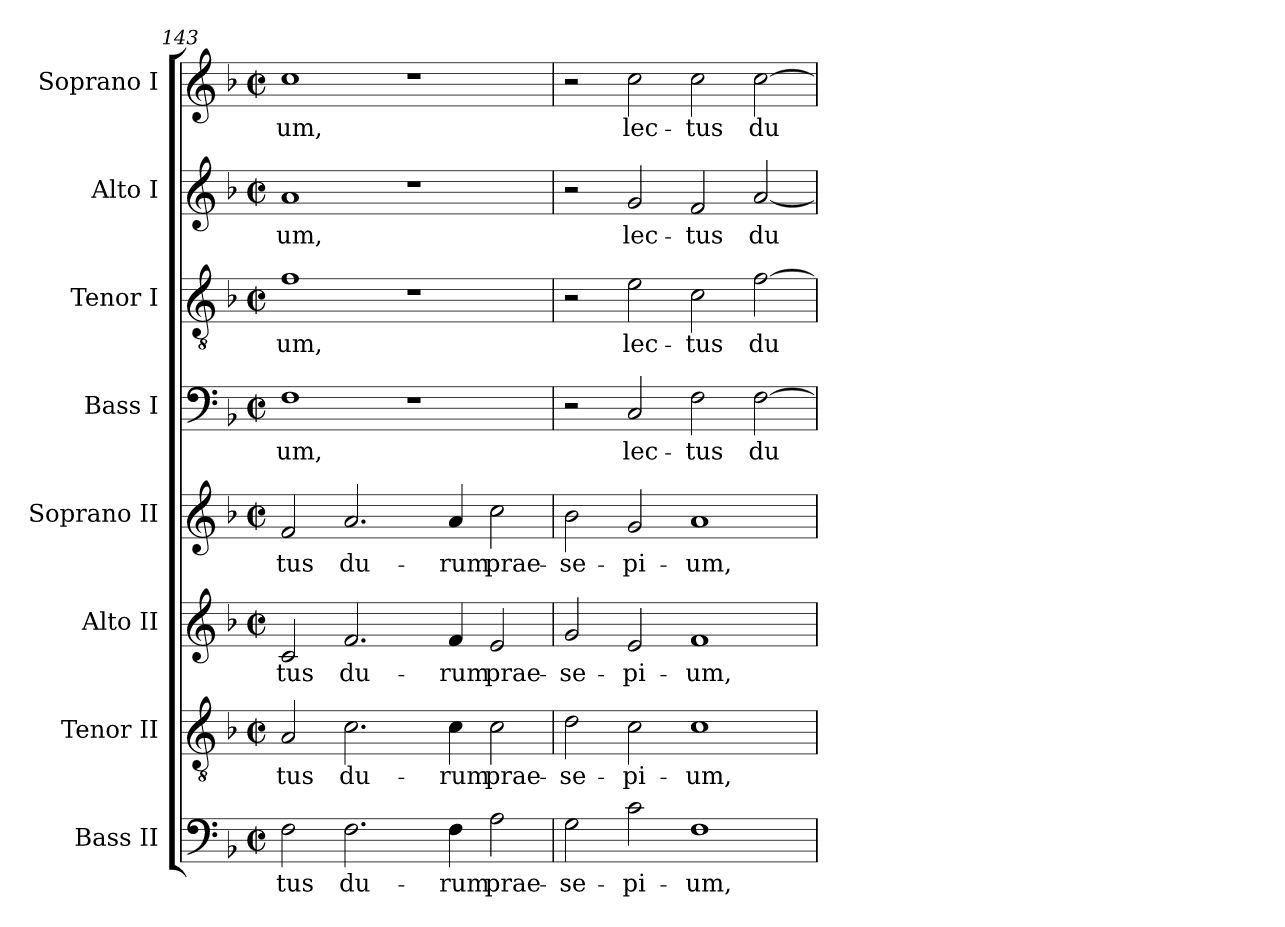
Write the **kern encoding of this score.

**kern	**text	**kern	**text	**kern	**text	**kern	**text	**kern	**text	**kern	**text	**kern	**text	**kern	**text
*part8	*part8	*part7	*part7	*part6	*part6	*part5	*part5	*part4	*part4	*part3	*part3	*part2	*part2	*part1	*part1
*staff8	*staff8	*staff7	*staff7	*staff6	*staff6	*staff5	*staff5	*staff4	*staff4	*staff3	*staff3	*staff2	*staff2	*staff1	*staff1
*I"Bass II	*	*I"Tenor II	*	*I"Alto II	*	*I"Soprano II	*	*I"Bass I	*	*I"Tenor I	*	*I"Alto I	*	*I"Soprano I	*
*I'B. II	*	*I'T. II	*	*I'A. II	*	*	*	*I'B. I	*	*I'T. I	*	*I'A. I	*	*	*
*clefF4	*	*clefGv2	*	*clefG2	*	*clefG2	*	*clefF4	*	*clefGv2	*	*clefG2	*	*clefG2	*
*	*	*ITrd7c12	*	*	*	*	*	*	*	*ITrd7c12	*	*	*	*	*
*k[b-]	*	*k[b-]	*	*k[b-]	*	*k[b-]	*	*k[b-]	*	*k[b-]	*	*k[b-]	*	*k[b-]	*
*F:	*	*F:	*	*F:	*	*F:	*	*F:	*	*F:	*	*F:	*	*F:	*
*M2/2	*	*M2/2	*	*M2/2	*	*M2/2	*	*M2/2	*	*M2/2	*	*M2/2	*	*M2/2	*
*met(c|)	*	*met(c|)	*	*met(c|)	*	*met(c|)	*	*met(c|)	*	*met(c|)	*	*met(c|)	*	*met(c|)	*
=143	=143	=143	=143	=143	=143	=143	=143	=143	=143	=143	=143	=143	=143	=143	=143
!	!LO:LY:b:color=#000000	!	!	!	!	!	!	!	!	!	!	!	!	!	!
!	!	!	!LO:LY:b:color=#000000	!	!	!	!	!	!	!	!	!	!	!	!
!	!	!	!	!	!LO:LY:b:color=#000000	!	!	!	!	!	!	!	!	!	!
!	!	!	!	!	!	!	!LO:LY:b:color=#000000	!	!	!	!	!	!	!	!
!	!	!	!	!	!	!	!	!	!LO:LY:b:color=#000000	!	!	!	!	!	!
!	!	!	!	!	!	!	!	!	!	!	!LO:LY:b:color=#000000	!	!	!	!
!	!	!	!	!	!	!	!	!	!	!	!	!	!LO:LY:b:color=#000000	!	!
!	!	!	!	!	!	!	!	!	!	!	!	!	!	!	!LO:LY:b:color=#000000
2Fi\	-tus	2AAi/	-tus	2ci/	-tus	2fi/	-tus	1Fi	-um,	1Fi	-um,	1ai	-um,	1cci	-um,
!	!LO:LY:b:color=#000000	!	!	!	!	!	!	!	!	!	!	!	!	!	!
!	!	!	!LO:LY:b:color=#000000	!	!	!	!	!	!	!	!	!	!	!	!
!	!	!	!	!	!LO:LY:b:color=#000000	!	!	!	!	!	!	!	!	!	!
!	!	!	!	!	!	!	!LO:LY:b:color=#000000	!	!	!	!	!	!	!	!
2.Fi\	du-	2.Ci\	du-	2.fi/	du-	2.ai/	du-	.	.	.	.	.	.	.	.
.	.	.	.	.	.	.	.	1r	.	1r	.	1r	.	1r	.
!	!LO:LY:b:color=#000000	!	!	!	!	!	!	!	!	!	!	!	!	!	!
!	!	!	!LO:LY:b:color=#000000	!	!	!	!	!	!	!	!	!	!	!	!
!	!	!	!	!	!LO:LY:b:color=#000000	!	!	!	!	!	!	!	!	!	!
!	!	!	!	!	!	!	!LO:LY:b:color=#000000	!	!	!	!	!	!	!	!
4Fi\	-rum	4Ci\	-rum	4fi/	-rum	4ai/	-rum	.	.	.	.	.	.	.	.
!	!LO:LY:b:color=#000000	!	!	!	!	!	!	!	!	!	!	!	!	!	!
!	!	!	!LO:LY:b:color=#000000	!	!	!	!	!	!	!	!	!	!	!	!
!	!	!	!	!	!LO:LY:b:color=#000000	!	!	!	!	!	!	!	!	!	!
!	!	!	!	!	!	!	!LO:LY:b:color=#000000	!	!	!	!	!	!	!	!
2Ai\	prae-	2Ci\	prae-	2ei/	prae-	2cci\	prae-	.	.	.	.	.	.	.	.
=144	=144	=144	=144	=144	=144	=144	=144	=144	=144	=144	=144	=144	=144	=144	=144
!	!LO:LY:b:color=#000000	!	!	!	!	!	!	!	!	!	!	!	!	!	!
!	!	!	!LO:LY:b:color=#000000	!	!	!	!	!	!	!	!	!	!	!	!
!	!	!	!	!	!LO:LY:b:color=#000000	!	!	!	!	!	!	!	!	!	!
!	!	!	!	!	!	!	!LO:LY:b:color=#000000	!	!	!	!	!	!	!	!
2Gi\	-se-	2Di\	-se-	2gi/	-se-	2b-i\	-se-	2r	.	2r	.	2r	.	2r	.
!	!LO:LY:b:color=#000000	!	!	!	!	!	!	!	!	!	!	!	!	!	!
!	!	!	!LO:LY:b:color=#000000	!	!	!	!	!	!	!	!	!	!	!	!
!	!	!	!	!	!LO:LY:b:color=#000000	!	!	!	!	!	!	!	!	!	!
!	!	!	!	!	!	!	!LO:LY:b:color=#000000	!	!	!	!	!	!	!	!
!	!	!	!	!	!	!	!	!	!LO:LY:b:color=#000000	!	!	!	!	!	!
!	!	!	!	!	!	!	!	!	!	!	!LO:LY:b:color=#000000	!	!	!	!
!	!	!	!	!	!	!	!	!	!	!	!	!	!LO:LY:b:color=#000000	!	!
!	!	!	!	!	!	!	!	!	!	!	!	!	!	!	!LO:LY:b:color=#000000
2ci\	-pi-	2Ci\	-pi-	2ei/	-pi-	2gi/	-pi-	2Ci/	lec-	2Ei\	lec-	2gi/	lec-	2cci\	lec-
!	!LO:LY:b:color=#000000	!	!	!	!	!	!	!	!	!	!	!	!	!	!
!	!	!	!LO:LY:b:color=#000000	!	!	!	!	!	!	!	!	!	!	!	!
!	!	!	!	!	!LO:LY:b:color=#000000	!	!	!	!	!	!	!	!	!	!
!	!	!	!	!	!	!	!LO:LY:b:color=#000000	!	!	!	!	!	!	!	!
!	!	!	!	!	!	!	!	!	!LO:LY:b:color=#000000	!	!	!	!	!	!
!	!	!	!	!	!	!	!	!	!	!	!LO:LY:b:color=#000000	!	!	!	!
!	!	!	!	!	!	!	!	!	!	!	!	!	!LO:LY:b:color=#000000	!	!
!	!	!	!	!	!	!	!	!	!	!	!	!	!	!	!LO:LY:b:color=#000000
1Fi	-um,	1Ci	-um,	1fi	-um,	1ai	-um,	2Fi\	-tus	2Ci\	-tus	2fi/	-tus	2cci\	-tus
!	!	!	!	!	!	!	!	!	!LO:LY:b:color=#000000	!	!	!	!	!	!
!	!	!	!	!	!	!	!	!	!	!	!LO:LY:b:color=#000000	!	!	!	!
!	!	!	!	!	!	!	!	!	!	!	!	!	!LO:LY:b:color=#000000	!	!
!	!	!	!	!	!	!	!	!	!	!	!	!	!	!	!LO:LY:b:color=#000000
.	.	.	.	.	.	.	.	[>2Fi\	du-	[>2Fi\	du-	[<2ai/	du-	[>2cci\	du-
=	=	=	=	=	=	=	=	=	=	=	=	=	=	=	=
*-	*-	*-	*-	*-	*-	*-	*-	*-	*-	*-	*-	*-	*-	*-	*-
